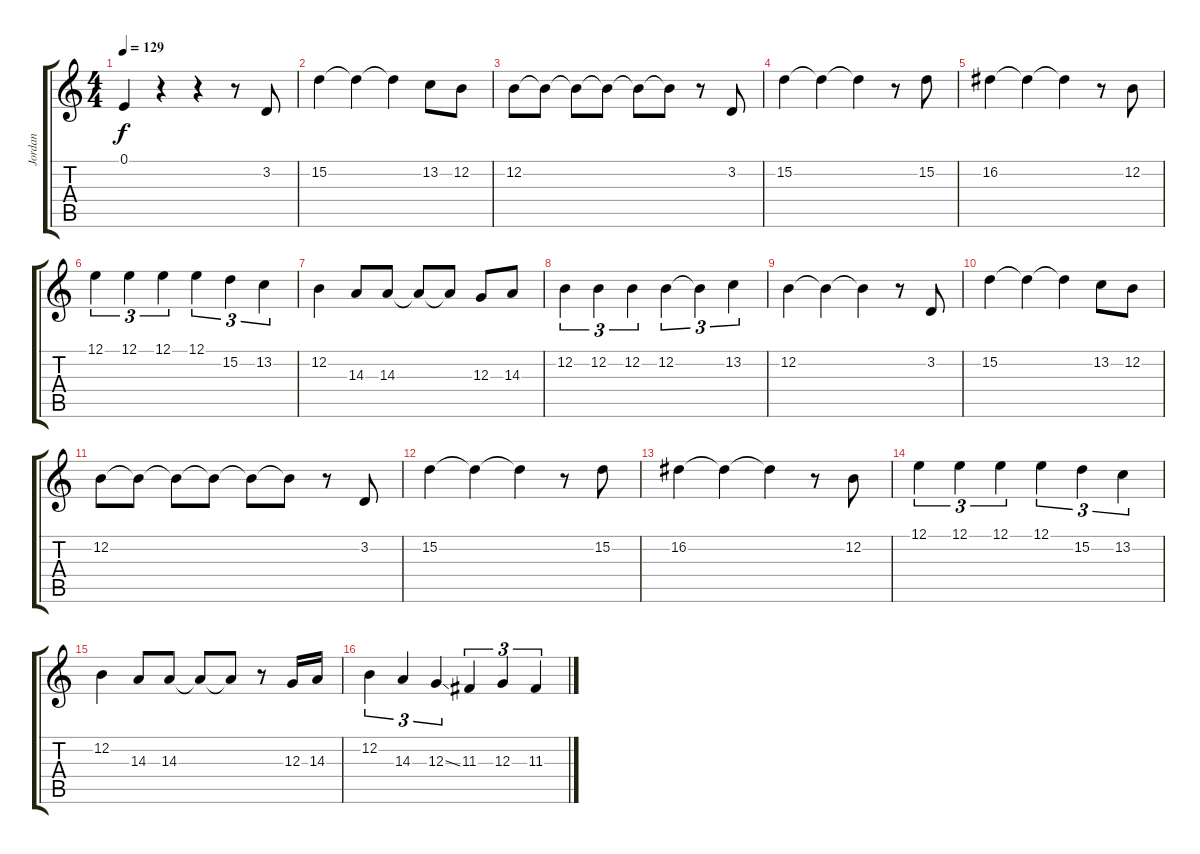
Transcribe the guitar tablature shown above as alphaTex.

\track ("Jordan" "Jordan") {instrument harmonica}
\staff {score tabs}
\tuning (E4 B3 G3 D3 A2 E2) {hide}
\ts (4 4)
\tempo 129
\clef g2
\ks c
0.1{t}.4{dy f} r.4 r.4 r.8 3.2.8 |
15.2.4 15.2{t}.4 15.2{t}.4 13.2.8 12.2.8 |
12.2.8 12.2{t}.8 12.2{t}.8 12.2{t}.8 12.2{t}.8 12.2{t}.8 r.8 3.2.8 |
15.2.4 15.2{t}.4 15.2{t}.4 r.8 15.2.8 |
16.2.4 16.2{t}.4 16.2{t}.4 r.8 12.2.8 |
12.1.4{tu (3 2)} 12.1.4{tu (3 2)} 12.1.4{tu (3 2)} 12.1.4{tu (3 2)} 15.2.4{tu (3 2)} 13.2.4{tu (3 2)} |
12.2.4 14.3.8 14.3.8 14.3{t}.8 14.3{t}.8 12.3.8 14.3.8 |
12.2.4{tu (3 2)} 12.2.4{tu (3 2)} 12.2.4{tu (3 2)} 12.2.4{tu (3 2)} 12.2{t}.4{tu (3 2)} 13.2.4{tu (3 2)} |
12.2.4 12.2{t}.4 12.2{t}.4 r.8 3.2.8 |
15.2.4 15.2{t}.4 15.2{t}.4 13.2.8 12.2.8 |
12.2.8 12.2{t}.8 12.2{t}.8 12.2{t}.8 12.2{t}.8 12.2{t}.8 r.8 3.2.8 |
15.2.4 15.2{t}.4 15.2{t}.4 r.8 15.2.8 |
16.2.4 16.2{t}.4 16.2{t}.4 r.8 12.2.8 |
12.1.4{tu (3 2)} 12.1.4{tu (3 2)} 12.1.4{tu (3 2)} 12.1.4{tu (3 2)} 15.2.4{tu (3 2)} 13.2.4{tu (3 2)} |
12.2.4 14.3.8 14.3.8 14.3{t}.8 14.3{t}.8 r.8 12.3.16 14.3.16 |
12.2.4{tu (3 2)} 14.3.4{tu (3 2)} 12.3{ss}.4{tu (3 2)} 11.3.4{tu (3 2)} 12.3.4{tu (3 2)} 11.3.4{tu (3 2)}
